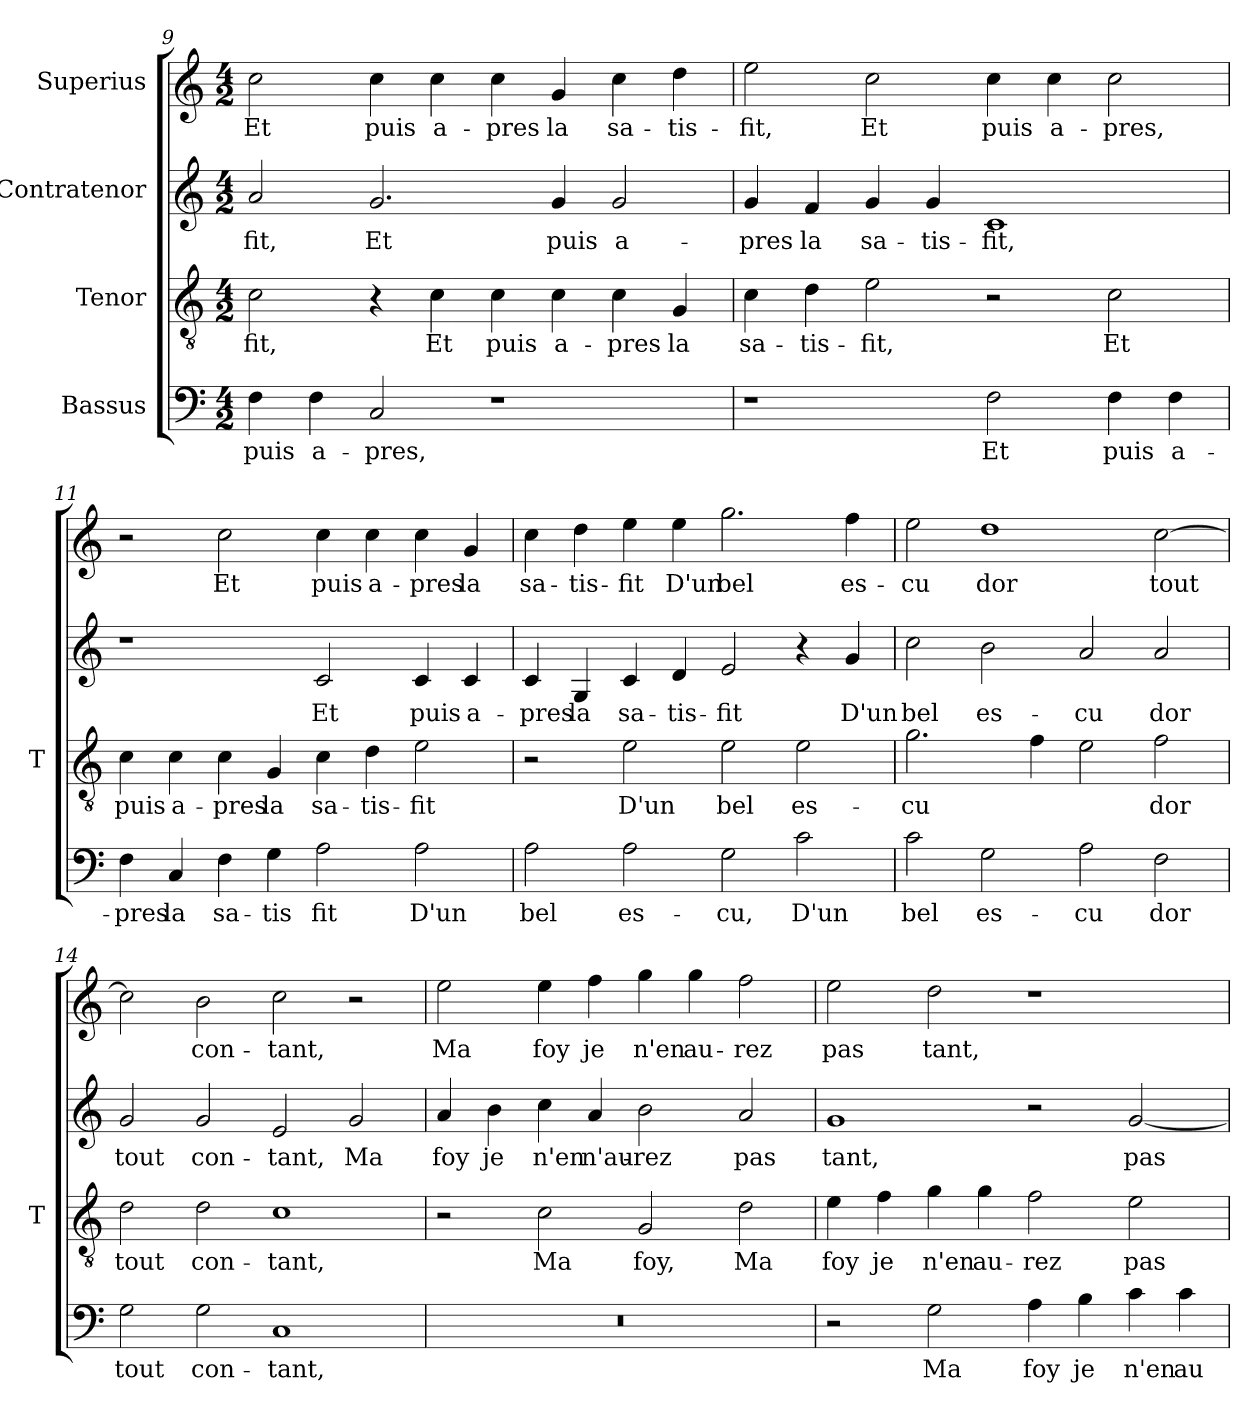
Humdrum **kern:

**kern	**text	**kern	**text	**kern	**text	**kern	**text
*part4	*part4	*part3	*part3	*part2	*part2	*part1	*part1
*staff4	*staff4	*staff3	*staff3	*staff2	*staff2	*staff1	*staff1
*I"Bassus	*	*I"Tenor	*	*I"Contratenor	*	*I"Superius	*
*	*	*I'T	*	*	*	*	*
*clefF4	*	*clefGv2	*	*clefG2	*	*clefG2	*
*k[]	*	*k[]	*	*k[]	*	*k[]	*
*M4/2	*	*M4/2	*	*M4/2	*	*M4/2	*
=9	=9	=9	=9	=9	=9	=9	=9
4F	-puis	2c	-fit,	2a	-fit,	2cc	-Et
4F	a-	.	.	.	.	.	.
2C	-pres,	4r	.	2.g	-Et	4cc	-puis
.	.	4c	-Et	.	.	4cc	a-
1r	.	4c	-puis	.	.	4cc	-pres
.	.	4c	a-	4g	-puis	4g	-la
.	.	4c	-pres	2g	a-	4cc	sa-
.	.	4G	-la	.	.	4dd	tis-
=10	=10	=10	=10	=10	=10	=10	=10
1r	.	4c	sa-	4g	-pres	2ee	-fit,
.	.	4d	tis-	4f	-la	.	.
.	.	2e	-fit,	4g	sa-	2cc	-Et
.	.	.	.	4g	tis-	.	.
2F	-Et	2r	.	1c	-fit,	4cc	-puis
.	.	.	.	.	.	4cc	a-
4F	-puis	2c	-Et	.	.	2cc	-pres,
4F	a-	.	.	.	.	.	.
=11	=11	=11	=11	=11	=11	=11	=11
4F	-pres	4c	-puis	1r	.	2r	.
4C	-la	4c	a-	.	.	.	.
4F	sa-	4c	-pres	.	.	2cc	-Et
4G	-tis	4G	-la	.	.	.	.
2A	-fit	4c	sa-	2c	-Et	4cc	-puis
.	.	4d	tis-	.	.	4cc	a-
2A	-D'un	2e	-fit	4c	-puis	4cc	-pres
.	.	.	.	4c	a-	4g	-la
=12	=12	=12	=12	=12	=12	=12	=12
2A	-bel	2r	.	4c	-pres	4cc	sa-
.	.	.	.	4G	-la	4dd	tis-
2A	es-	2e	-D'un	4c	sa-	4ee	-fit
.	.	.	.	4d	tis-	4ee	-D'un
2G	-cu,	2e	-bel	2e	-fit	2.gg	-bel
2c	-D'un	2e	es-	4r	.	.	.
.	.	.	.	4g	-D'un	4ff	es-
=13	=13	=13	=13	=13	=13	=13	=13
2c	-bel	2.g	-cu	2cc	-bel	2ee	-cu
2G	es-	.	.	2b	es-	1dd	-dor
.	.	4f	.	.	.	.	.
2A	-cu	2e	.	2a	-cu	.	.
2F	-dor	2f	-dor	2a	-dor	[2cc	-tout
=14	=14	=14	=14	=14	=14	=14	=14
2G	-tout	2d	-tout	2g	-tout	2cc]	.
2G	con-	2d	con-	2g	con-	2b	con-
1C	-tant,	1c	-tant,	2e	-tant,	2cc	-tant,
.	.	.	.	2g	-Ma	2r	.
=15	=15	=15	=15	=15	=15	=15	=15
0r	.	2r	.	4a	-foy	2ee	-Ma
.	.	.	.	4b	-je	.	.
.	.	2c	-Ma	4cc	-n'en	4ee	-foy
.	.	.	.	4a	n'au-	4ff	-je
.	.	2G	-foy,	2b	-rez	4gg	-n'en
.	.	.	.	.	.	4gg	au-
.	.	2d	-Ma	2a	-pas	2ff	-rez
=16	=16	=16	=16	=16	=16	=16	=16
2r	.	4e	-foy	1g	-tant,	2ee	-pas
.	.	4f	-je	.	.	.	.
2G	-Ma	4g	-n'en	.	.	2dd	-tant,
.	.	4g	au-	.	.	.	.
4A	-foy	2f	-rez	2r	.	1r	.
4B	-je	.	.	.	.	.	.
4c	-n'en	2e	-pas	[2g	-pas	.	.
4c	au-	.	.	.	.	.	.
=	=	=	=	=	=	=	=
*-	*-	*-	*-	*-	*-	*-	*-
